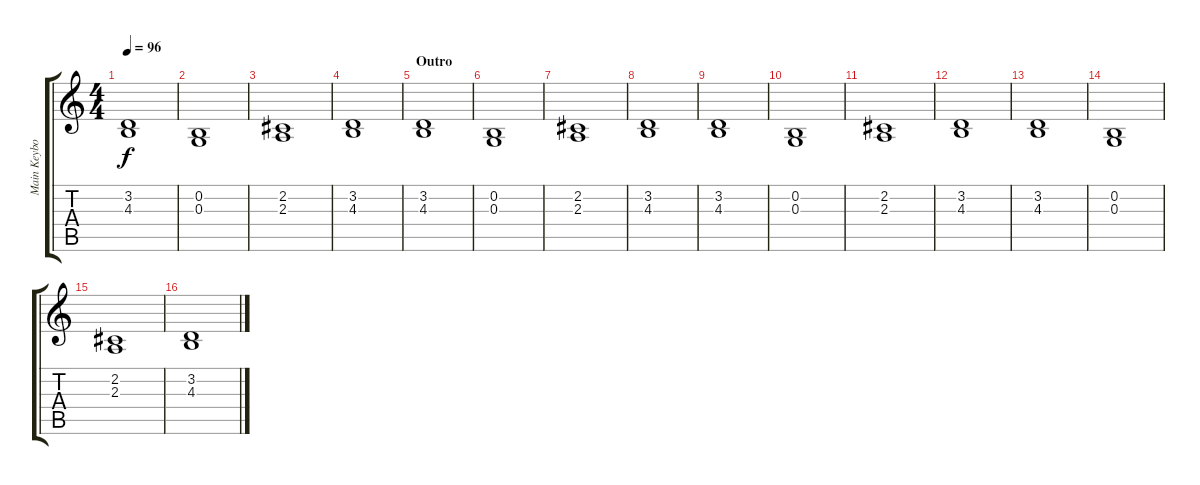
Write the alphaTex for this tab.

\track ("Main Keyboards" "Main Keybo") {instrument synthstrings1}
\staff {score tabs}
\tuning (E4 B3 G3 D3 A2 E2) {hide}
\ts (4 4)
\tempo 96
\clef g2
\ks c
(3.2 4.3).1{dy f} |
(0.2 0.3).1 |
(2.2 2.3).1 |
(3.2 4.3).1 |
\section ("" "Outro")
(3.2 4.3).1 |
(0.2 0.3).1 |
(2.2 2.3).1 |
(3.2 4.3).1 |
(3.2 4.3).1 |
(0.2 0.3).1 |
(2.2 2.3).1 |
(3.2 4.3).1 |
(3.2 4.3).1 |
(0.2 0.3).1 |
(2.2 2.3).1 |
(3.2 4.3).1
